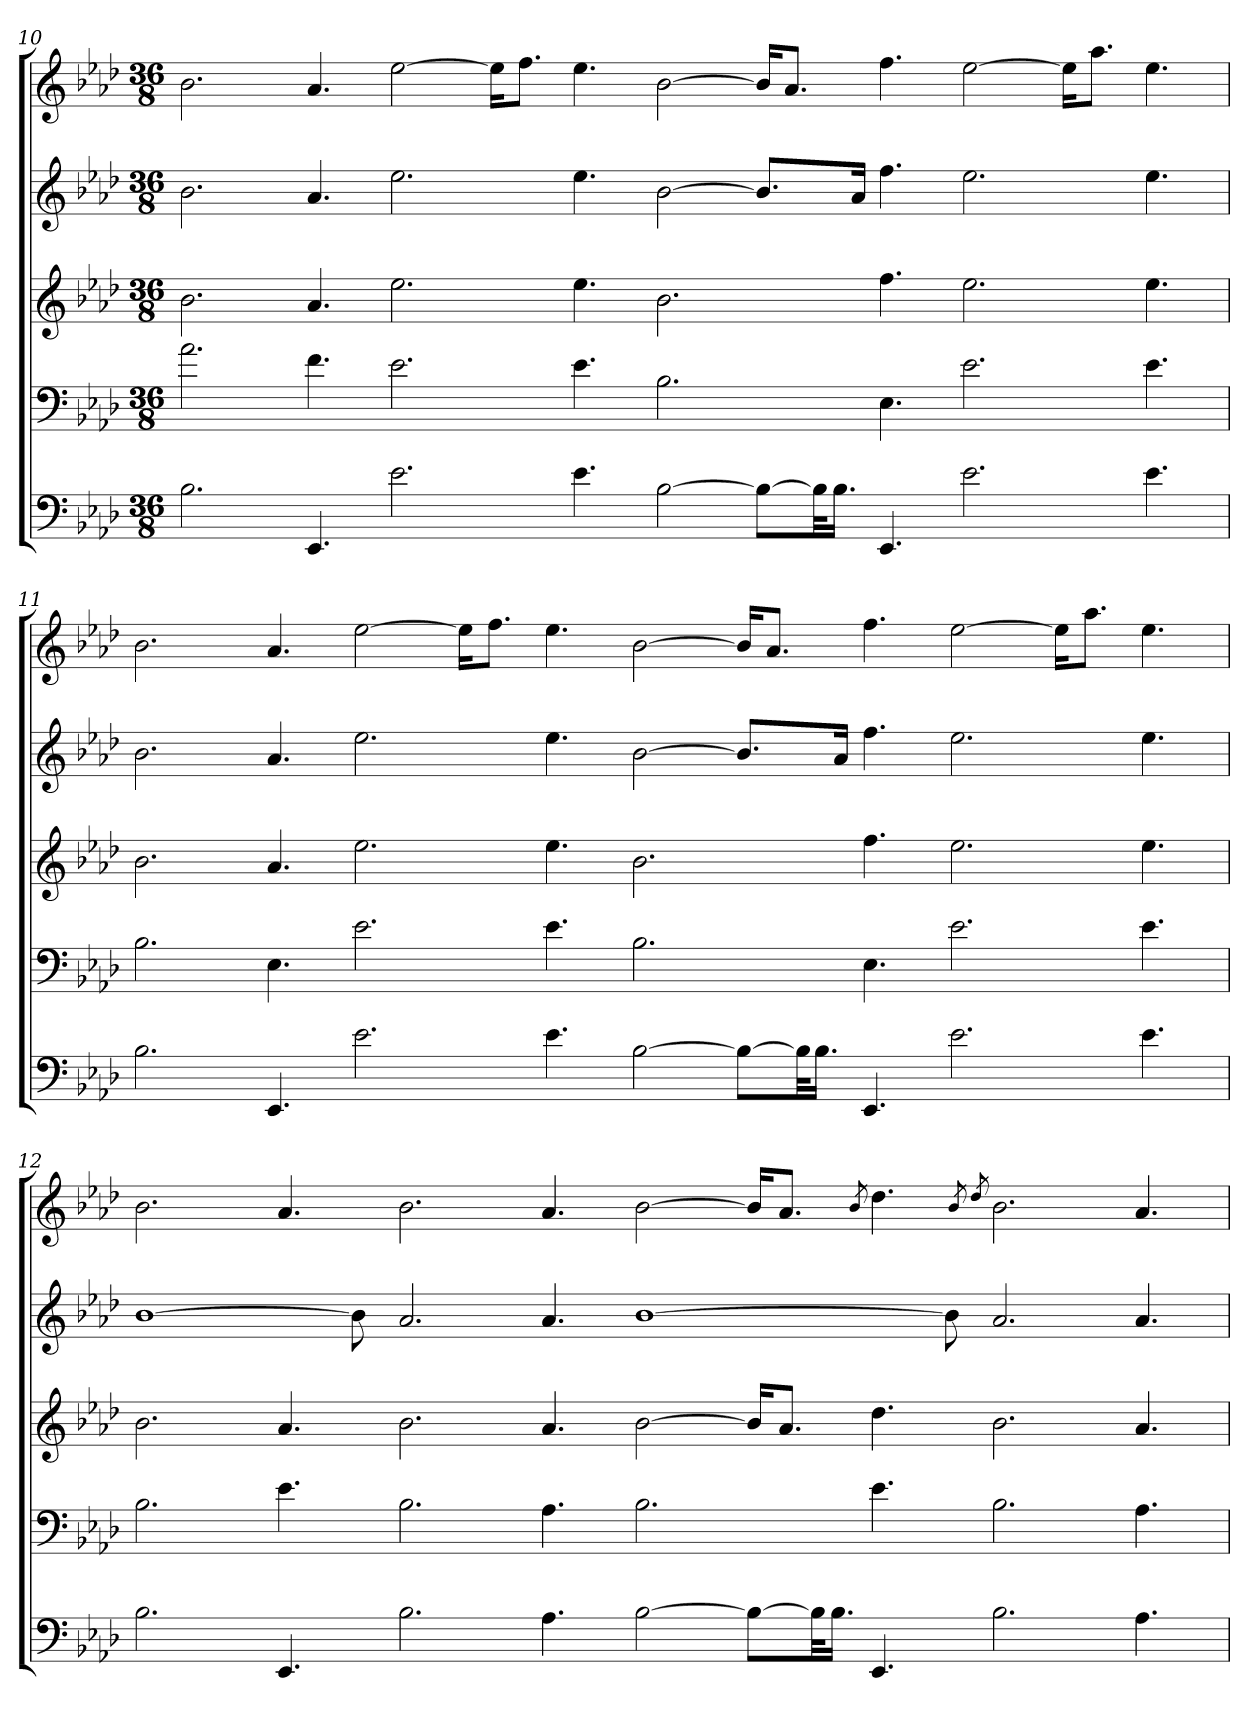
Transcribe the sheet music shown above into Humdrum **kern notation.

**kern	**kern	**kern	**kern	**kern
*part5	*part4	*part3	*part2	*part1
*staff5	*staff4	*staff3	*staff2	*staff1
*clefF4	*clefF4	*clefG2	*clefG2	*clefG2
*k[b-e-a-d-]	*k[b-e-a-d-]	*k[b-e-a-d-]	*k[b-e-a-d-]	*k[b-e-a-d-]
*M36/8	*M36/8	*M36/8	*M36/8	*M36/8
=10	=10	=10	=10	=10
2.B-	2.a-	2.b-	2.b-	2.b-
4.EE-	4.f	4.a-	4.a-	4.a-
2.e-	2.e-	2.ee-	2.ee-	[2ee-
.	.	.	.	16ee-\KL]
.	.	.	.	8.ff\J
4.e-	4.e-	4.ee-	4.ee-	4.ee-
[2B-	2.B-	2.b-	[2b-	[2b-
8B-\L_	.	.	8.b-/L]	16b-/KL]
.	.	.	.	8.a-/J
32B-\KL]	.	.	.	.
16.B-\JJ	.	.	.	.
.	.	.	16a-/Jk	.
4.EE-	4.E-	4.ff	4.ff	4.ff
2.e-	2.e-	2.ee-	2.ee-	[2ee-
.	.	.	.	16ee-\KL]
.	.	.	.	8.aa-\J
4.e-	4.e-	4.ee-	4.ee-	4.ee-
=11	=11	=11	=11	=11
2.B-	2.B-	2.b-	2.b-	2.b-
4.EE-	4.E-	4.a-	4.a-	4.a-
2.e-	2.e-	2.ee-	2.ee-	[2ee-
.	.	.	.	16ee-\KL]
.	.	.	.	8.ff\J
4.e-	4.e-	4.ee-	4.ee-	4.ee-
[2B-	2.B-	2.b-	[2b-	[2b-
8B-\L_	.	.	8.b-/L]	16b-/KL]
.	.	.	.	8.a-/J
32B-\KL]	.	.	.	.
16.B-\JJ	.	.	.	.
.	.	.	16a-/Jk	.
4.EE-	4.E-	4.ff	4.ff	4.ff
2.e-	2.e-	2.ee-	2.ee-	[2ee-
.	.	.	.	16ee-\KL]
.	.	.	.	8.aa-\J
4.e-	4.e-	4.ee-	4.ee-	4.ee-
=12	=12	=12	=12	=12
2.B-	2.B-	2.b-	[1b-	2.b-
4.EE-	4.e-	4.a-	.	4.a-
.	.	.	8b-]	.
2.B-	2.B-	2.b-	2.a-	2.b-
4.A-	4.A-	4.a-	4.a-	4.a-
[2B-	2.B-	[2b-	[1b-	[2b-
8B-\L_	.	16b-/KL]	.	16b-/KL]
.	.	8.a-/J	.	8.a-/J
32B-\KL]	.	.	.	.
16.B-\JJ	.	.	.	.
.	.	.	.	8qb-
4.EE-	4.e-	4.dd-	.	4.dd-
.	.	.	8b-]	.
.	.	.	.	8qb-
.	.	.	.	8qdd-
2.B-	2.B-	2.b-	2.a-	2.b-
4.A-	4.A-	4.a-	4.a-	4.a-
=	=	=	=	=
*-	*-	*-	*-	*-
